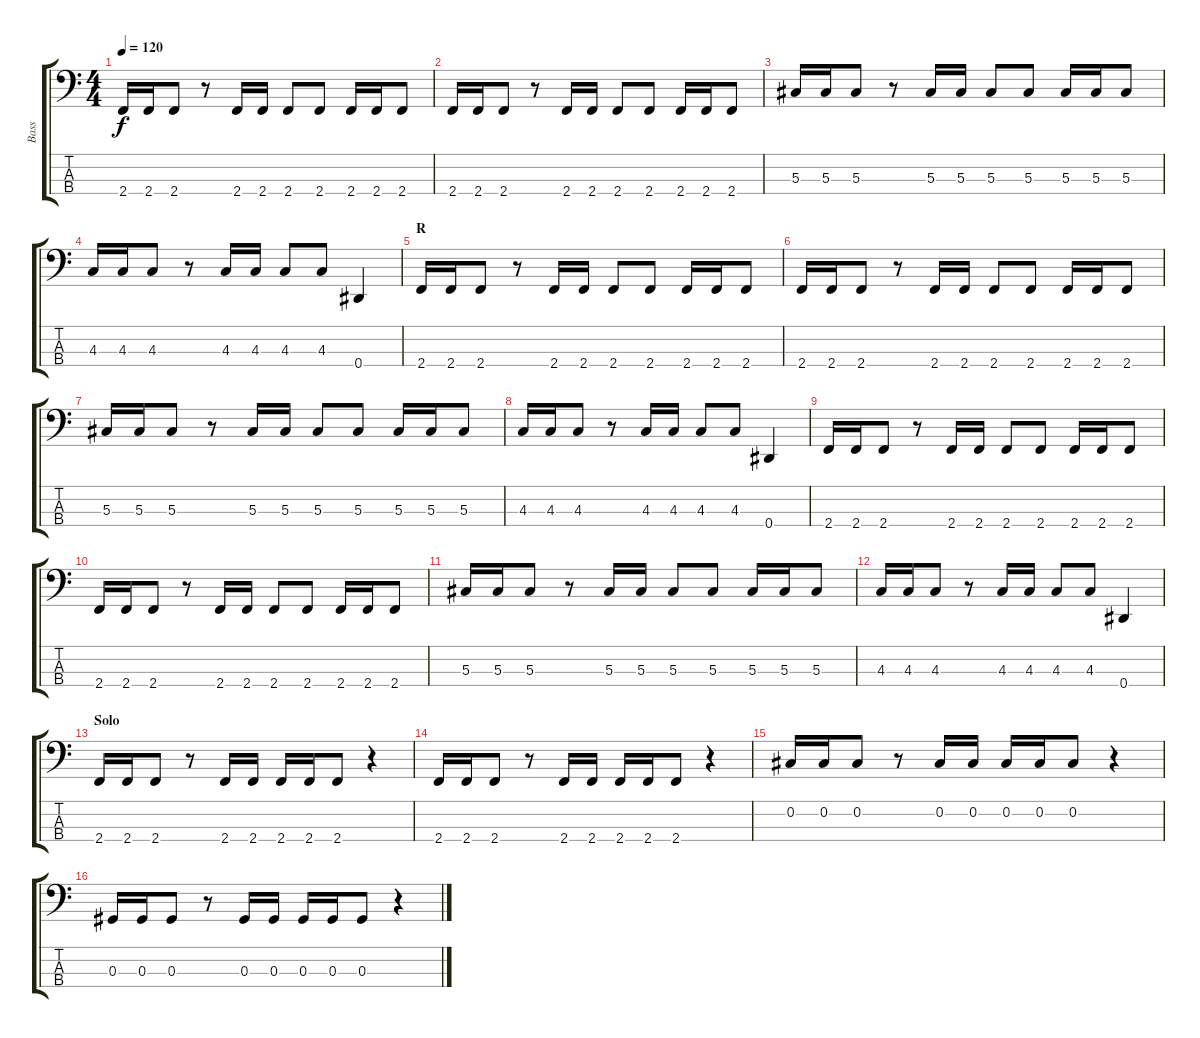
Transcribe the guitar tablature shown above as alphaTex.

\track ("Bass" "Bass") {instrument electricbasspick}
\staff {score tabs}
\tuning (Gb2 Db2 Ab1 Eb1) {hide}
\ts (4 4)
\tempo 120
\clef f4
\ks c
2.4.16{dy f} 2.4.16 2.4.8 r.8 2.4.16 2.4.16 2.4.8 2.4.8 2.4.16 2.4.16 2.4.8 |
2.4.16 2.4.16 2.4.8 r.8 2.4.16 2.4.16 2.4.8 2.4.8 2.4.16 2.4.16 2.4.8 |
5.3.16 5.3.16 5.3.8 r.8 5.3.16 5.3.16 5.3.8 5.3.8 5.3.16 5.3.16 5.3.8 |
4.3.16 4.3.16 4.3.8 r.8 4.3.16 4.3.16 4.3.8 4.3.8 0.4.4 |
\section ("" "R")
2.4.16 2.4.16 2.4.8 r.8 2.4.16 2.4.16 2.4.8 2.4.8 2.4.16 2.4.16 2.4.8 |
2.4.16 2.4.16 2.4.8 r.8 2.4.16 2.4.16 2.4.8 2.4.8 2.4.16 2.4.16 2.4.8 |
5.3.16 5.3.16 5.3.8 r.8 5.3.16 5.3.16 5.3.8 5.3.8 5.3.16 5.3.16 5.3.8 |
4.3.16 4.3.16 4.3.8 r.8 4.3.16 4.3.16 4.3.8 4.3.8 0.4.4 |
2.4.16 2.4.16 2.4.8 r.8 2.4.16 2.4.16 2.4.8 2.4.8 2.4.16 2.4.16 2.4.8 |
2.4.16 2.4.16 2.4.8 r.8 2.4.16 2.4.16 2.4.8 2.4.8 2.4.16 2.4.16 2.4.8 |
5.3.16 5.3.16 5.3.8 r.8 5.3.16 5.3.16 5.3.8 5.3.8 5.3.16 5.3.16 5.3.8 |
4.3.16 4.3.16 4.3.8 r.8 4.3.16 4.3.16 4.3.8 4.3.8 0.4.4 |
\section ("" "Solo")
2.4.16 2.4.16 2.4.8 r.8 2.4.16 2.4.16 2.4.16 2.4.16 2.4.8 r.4 |
2.4.16 2.4.16 2.4.8 r.8 2.4.16 2.4.16 2.4.16 2.4.16 2.4.8 r.4 |
0.2.16 0.2.16 0.2.8 r.8 0.2.16 0.2.16 0.2.16 0.2.16 0.2.8 r.4 |
0.3.16 0.3.16 0.3.8 r.8 0.3.16 0.3.16 0.3.16 0.3.16 0.3.8 r.4
